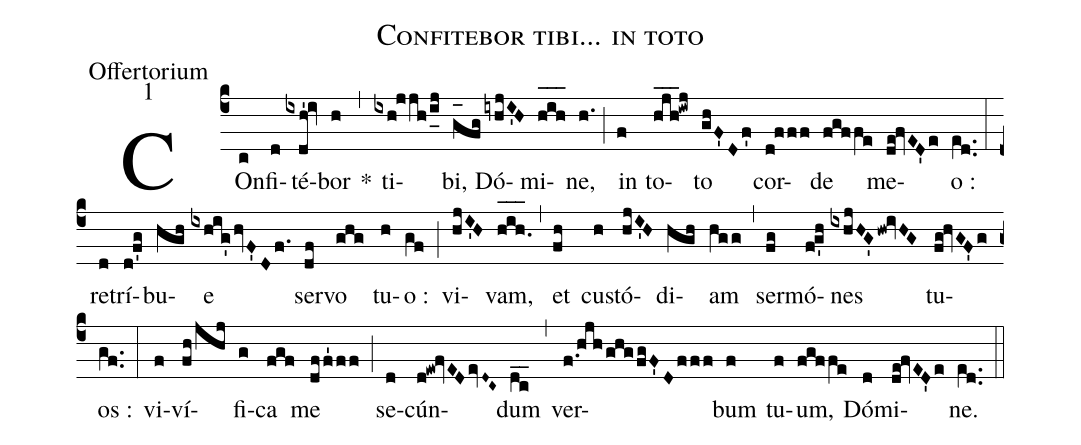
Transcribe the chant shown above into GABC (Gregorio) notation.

name:Confitebor tibi... in toto;
office-part:Offertorium;
mode:1;
%%
(c4) COn(c)fi(d)té(ixdh'!iv)bor(h) *(,) ti(ixh!jjh/i_[uh:l]j)bi,(g_[oh:h]fg) Dó(iyhjI'H)mi(h_[oh:h]i_[oh:h]h_[oh:h])ne,(h.) (;) in(f) to(hjh___!iwj)to(ghF'Df') cor(d!fff)de(fgffe) me(de!fvED'e)o :(e[ll:1]d..) (:) re(d)trí(d!f'g)bu(hgh)e(ixhig'hvF'Df.) ser(df)vo(ghg) tu(h)o :(gf) (;) vi(hjI'H)vam,(h_[oh:h]i_[oh:h]h._[oh:h]) (,) et(fh) cu(h)stó(hjI'H)di(hgh)am(hgg) (,) ser(fg)mó(fg'h)nes(ixhjHG'hw!ivHG) tu(fg!hvGF'g)os :(gf..) (:) vi(f)ví(fh/jhj)fi(g)ca(fgf) me(dff'1ff) (;) se(d)cún(d!ew!fvEDevD~C~)dum(dc__) (,) ver(f./[-0.5]hjhghgfgF'Dfff)bum(f) tu(f)um,(fgffe) Dó(d)mi(de!fvED'e)ne.(e[ll:1]d..) (::)
